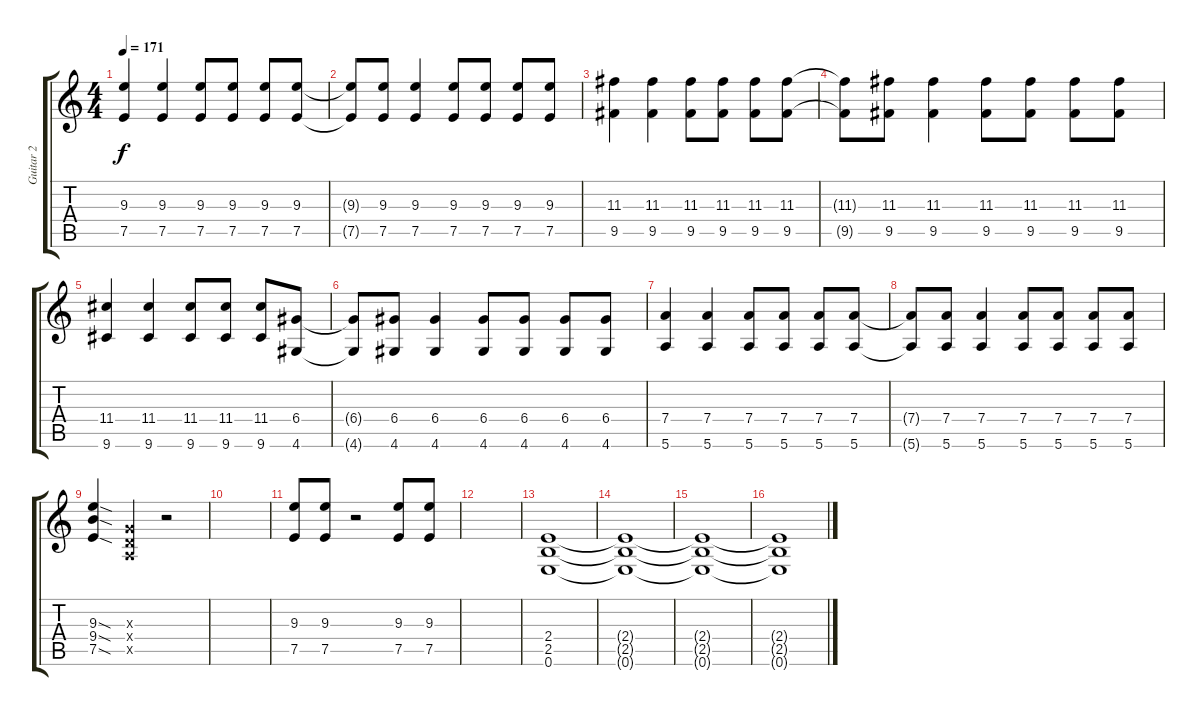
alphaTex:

\track ("Guitar 2" "Guitar 2") {instrument overdrivenguitar}
\staff {score tabs}
\tuning (E4 B3 G3 D3 A2 E2) {hide}
\ts (4 4)
\tempo 171
\clef g2
\ks c
(9.3 7.5).4{dy f} (9.3 7.5).4 (9.3 7.5).8 (9.3 7.5).8 (9.3 7.5).8 (9.3 7.5).8 |
(9.3{t} 7.5{t}).8 (9.3 7.5).8 (9.3 7.5).4 (9.3 7.5).8 (9.3 7.5).8 (9.3 7.5).8 (9.3 7.5).8 |
(11.3 9.5).4 (11.3 9.5).4 (11.3 9.5).8 (11.3 9.5).8 (11.3 9.5).8 (11.3 9.5).8 |
(11.3{t} 9.5{t}).8 (11.3 9.5).8 (11.3 9.5).4 (11.3 9.5).8 (11.3 9.5).8 (11.3 9.5).8 (11.3 9.5).8 |
(11.4 9.6).4 (11.4 9.6).4 (11.4 9.6).8 (11.4 9.6).8 (11.4 9.6).8 (6.4 4.6).8 |
(6.4{t} 4.6{t}).8 (6.4 4.6).8 (6.4 4.6).4 (6.4 4.6).8 (6.4 4.6).8 (6.4 4.6).8 (6.4 4.6).8 |
(7.4 5.6).4 (7.4 5.6).4 (7.4 5.6).8 (7.4 5.6).8 (7.4 5.6).8 (7.4 5.6).8 |
(7.4{t} 5.6{t}).8 (7.4 5.6).8 (7.4 5.6).4 (7.4 5.6).8 (7.4 5.6).8 (7.4 5.6).8 (7.4 5.6).8 |
(9.3{sod} 9.4{sod} 7.5{sod}).4 (0.3{x} 0.4{x} 0.5{x}).4 r.2 |
|
(9.3 7.5).8 (9.3 7.5).8 r.2 (9.3 7.5).8 (9.3 7.5).8 |
|
(2.4 2.5 0.6).1 |
(2.4{t} 2.5{t} 0.6{t}).1 |
(2.4{t} 2.5{t} 0.6{t}).1 |
(2.4{t} 2.5{t} 0.6{t}).1
